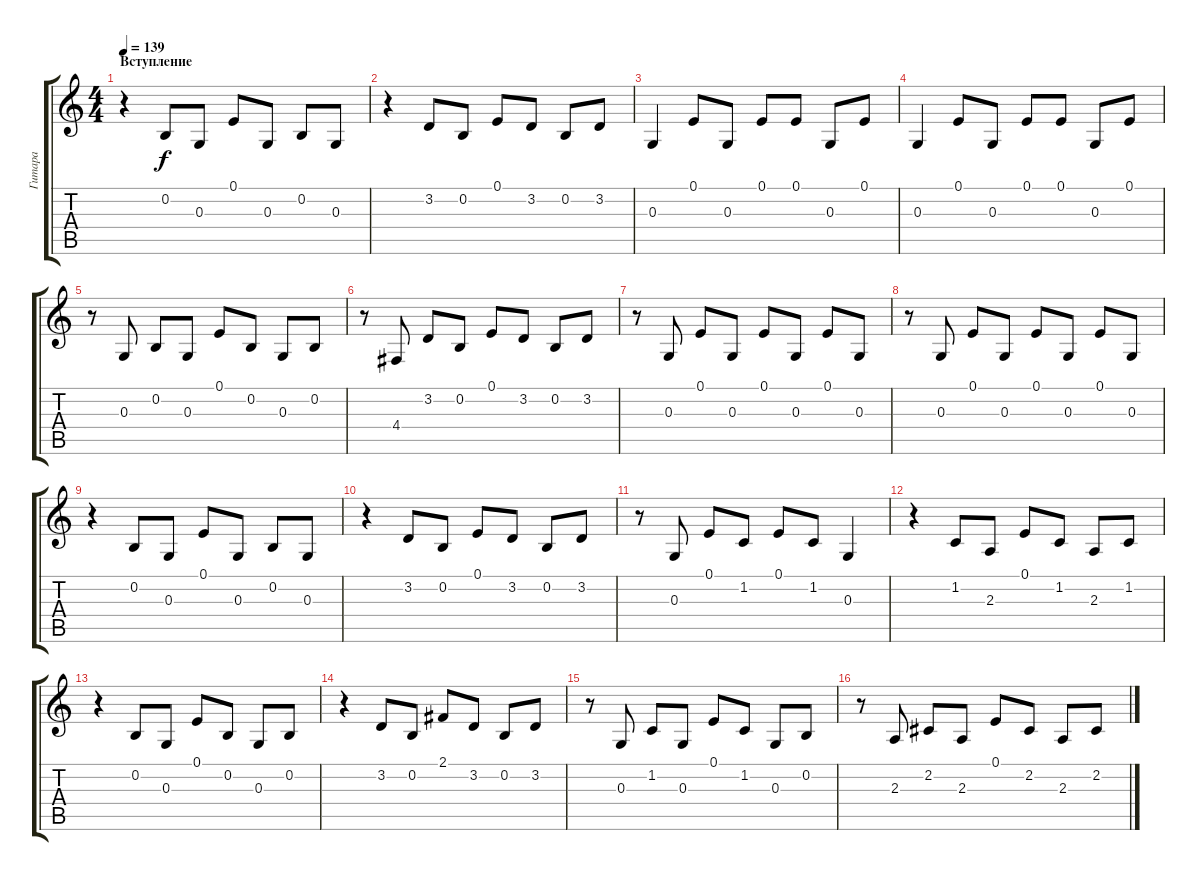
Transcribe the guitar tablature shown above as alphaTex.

\track ("Гитара" "Гитара") {instrument orchestralharp}
\staff {score tabs}
\tuning (E4 B3 G3 D3 A2 E2) {hide}
\ts (4 4)
\section ("" "Вступление")
\tempo 139
\clef g2
\ks c
r.4{dy f instrument orchestralharp} 0.2.8 0.3.8 0.1.8 0.3.8 0.2.8 0.3.8 |
r.4 3.2.8 0.2.8 0.1.8 3.2.8 0.2.8 3.2.8 |
0.3.4 0.1.8 0.3.8 0.1.8 0.1.8 0.3.8 0.1.8 |
0.3.4 0.1.8 0.3.8 0.1.8 0.1.8 0.3.8 0.1.8 |
r.8 0.3.8 0.2.8 0.3.8 0.1.8 0.2.8 0.3.8 0.2.8 |
r.8 4.4.8 3.2.8 0.2.8 0.1.8 3.2.8 0.2.8 3.2.8 |
r.8 0.3.8 0.1.8 0.3.8 0.1.8 0.3.8 0.1.8 0.3.8 |
r.8 0.3.8 0.1.8 0.3.8 0.1.8 0.3.8 0.1.8 0.3.8 |
r.4 0.2.8 0.3.8 0.1.8 0.3.8 0.2.8 0.3.8 |
r.4 3.2.8 0.2.8 0.1.8 3.2.8 0.2.8 3.2.8 |
r.8 0.3.8 0.1.8 1.2.8 0.1.8 1.2.8 0.3.4 |
r.4 1.2.8 2.3.8 0.1.8 1.2.8 2.3.8 1.2.8 |
r.4 0.2.8 0.3.8 0.1.8 0.2.8 0.3.8 0.2.8 |
r.4 3.2.8 0.2.8 2.1.8 3.2.8 0.2.8 3.2.8 |
r.8 0.3.8 1.2.8 0.3.8 0.1.8 1.2.8 0.3.8 0.2.8 |
r.8 2.3.8 2.2.8 2.3.8 0.1.8 2.2.8 2.3.8 2.2.8
